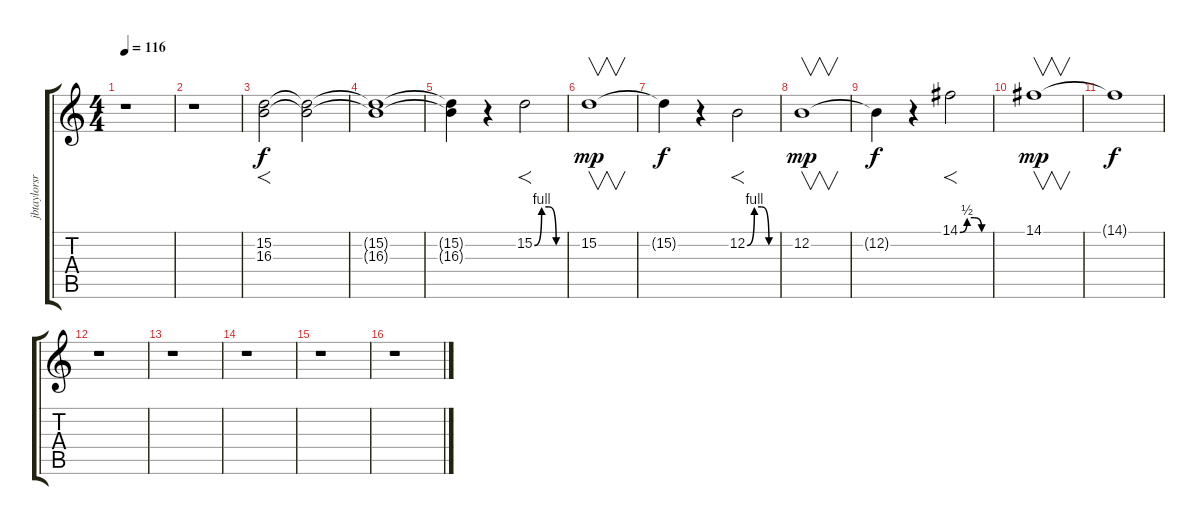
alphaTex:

\track ("" "jbtaylorsr") {instrument lead1square}
\staff {score tabs}
\tuning (E4 B3 G3 D3 A2 E2) {hide}
\ts (4 4)
\tempo 116
\clef g2
\ks c
r.1{dy f instrument lead1square} |
r.1 |
(15.2 16.3).2{f} (15.2{t} 16.3{t}).2 |
(15.2{t} 16.3{t}).1 |
(15.2{t} 16.3{t}).4 r.4 15.2{be (custom 0 0 15 4 30 4 45 0 60 0)}.2{f} |
15.2.1{v dy mp} |
15.2{t}.4{dy f} r.4 12.2{be (custom 0 0 15 4 30 4 45 0 60 0)}.2{f} |
12.2.1{v dy mp} |
12.2{t}.4{dy f} r.4 14.1{be (custom 0 0 15 2 30 2 45 0 60 0)}.2{f} |
14.1.1{v dy mp} |
14.1{t}.1{dy f} |
r.1 |
r.1 |
r.1 |
r.1 |
r.1
